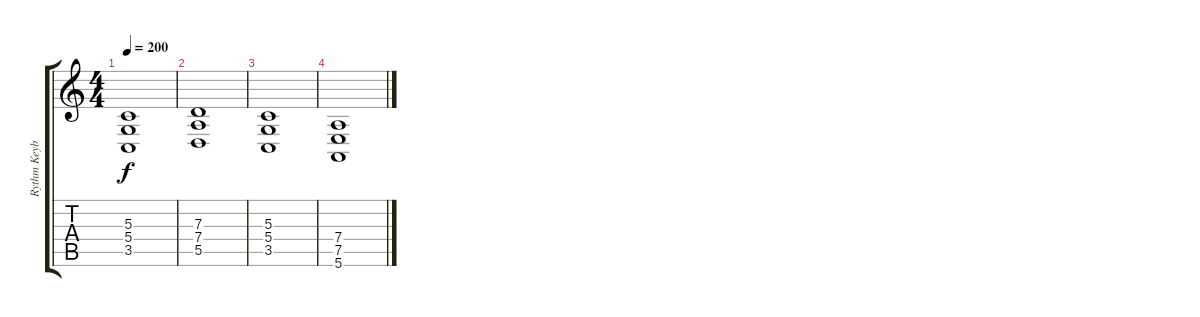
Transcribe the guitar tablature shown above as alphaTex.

\track ("Rythm Keyboard" "Rythm Keyb") {instrument synthvoice}
\staff {score tabs}
\tuning (E4 B3 G3 D3 A2 E2) {hide}
\ts (4 4)
\tempo 200
\clef g2
\ks c
(5.3 5.4 3.5).1{dy f} |
(7.3 7.4 5.5).1 |
(5.3 5.4 3.5).1 |
(7.4 7.5 5.6).1
